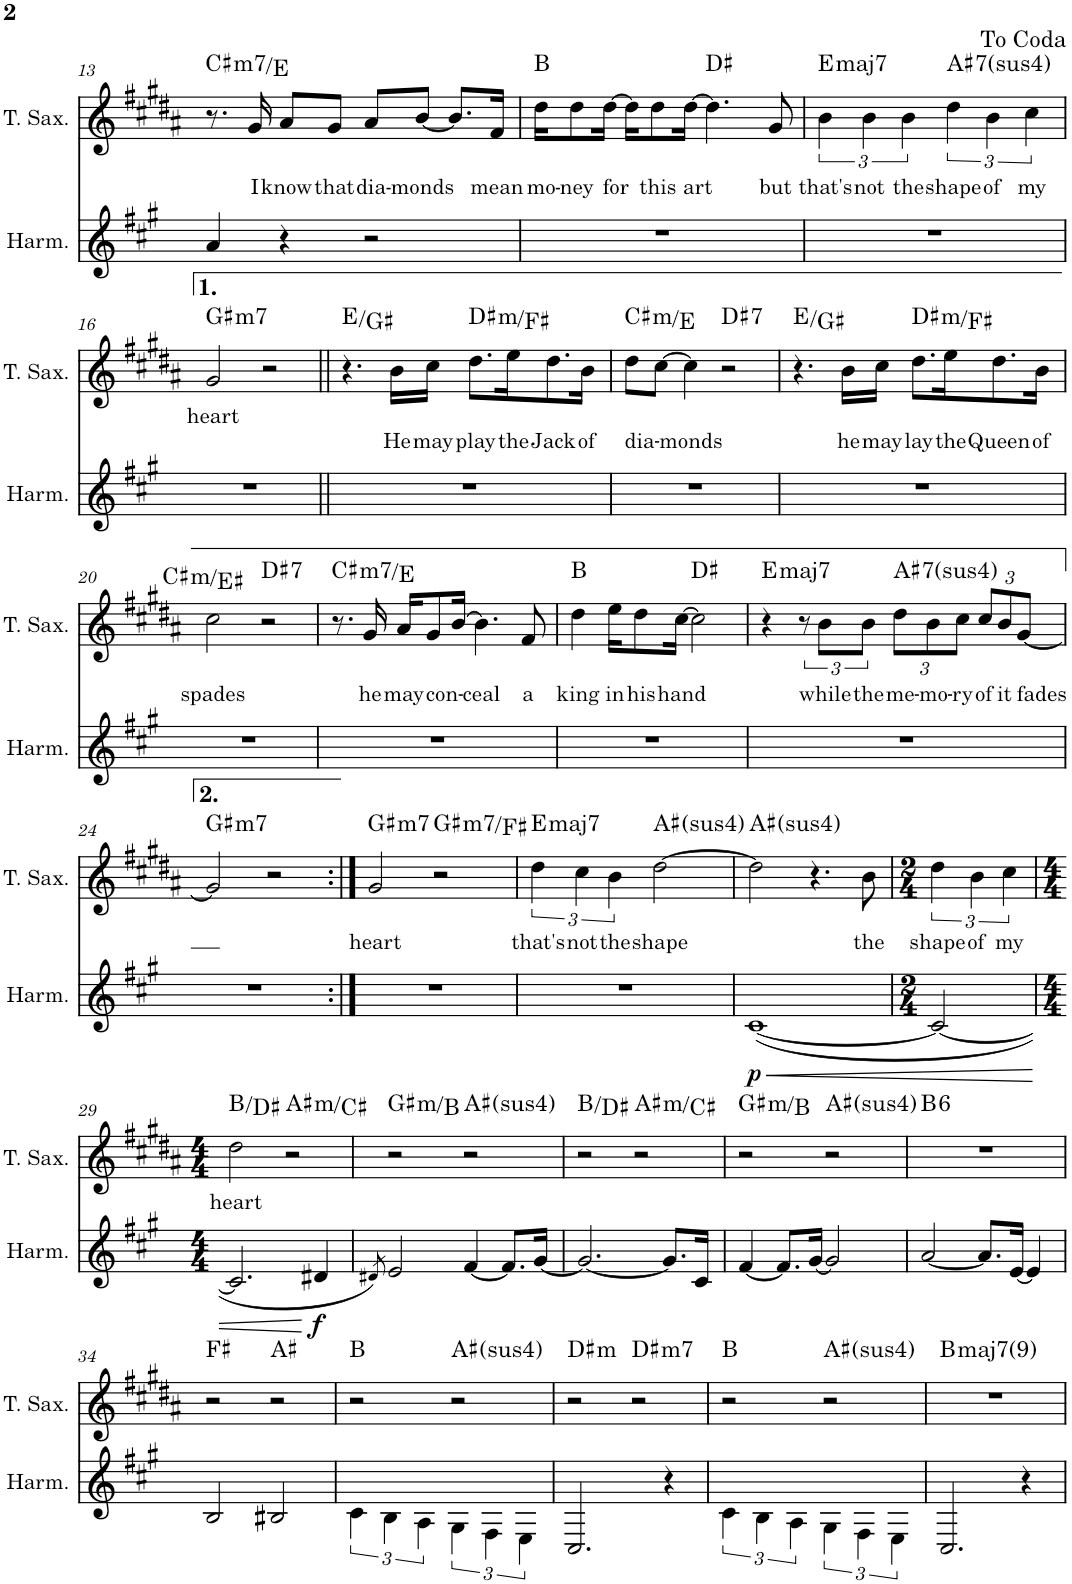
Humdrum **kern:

**kern	**dynam	**kern	**text	**text	**harte
*part2	*part2	*part1	*part1	*part1	*part1
*staff2	*staff2	*staff1	*staff1	*staff1	*
*I"Harmonica	*	*I"Tenor Saxophone	*	*	*
*I'Harm.	*	*I'T. Sax.	*	*	*
!!LO:PB:g=z
*clefG2	*	*clefG2	*	*	*
*	*	*Trd8c14	*	*	*
*k[f#c#g#]	*	*k[f#c#g#d#a#]	*	*	*
*M4/4	*	*M4/4	*	*	*
=13	=13	=13	=13	=13	=13
!	!	!	!	!	!LO:H:kt=m7
4a/	.	8.r	.	.	C#:min7/b3
!	!	!	!LO:LY:b	!	!
.	.	16g#/	I	.	.
!	!	!	!LO:LY:b	!	!
4r	.	8a#/L	know	.	.
!	!	!	!LO:LY:b	!	!
.	.	8g#/J	that	.	.
!	!	!	!LO:LY:b	!	!
2r	.	8a#/L	dia-	.	.
!	!	!	!LO:LY:b	!	!
.	.	[<8b/J	-monds	.	.
.	.	8.b/L]	.	.	.
!	!	!	!LO:LY:b	!	!
.	.	16f#/Jk	mean	.	.
=14	=14	=14	=14	=14	=14
!	!	!	!LO:LY:b	!	!
1r	.	16dd#\KL	mo-	.	B:maj
!	!	!	!LO:LY:b	!	!
.	.	8dd#\	-ney	.	.
!	!	!	!LO:LY:b	!	!
.	.	[>16dd#\Jk	for	.	.
.	.	16dd#\KL]	.	.	.
!	!	!	!LO:LY:b	!	!
.	.	8dd#\	this	.	.
!	!	!	!LO:LY:b	!	!
.	.	[>16dd#\Jk	art	.	.
.	.	4.dd#\]	.	.	D#:maj
!	!	!	!LO:LY:b	!	!
.	.	8g#/	but	.	.
=15	=15	=15	=15	=15	=15
!	!	!	!LO:LY:b	!	!LO:H:kt=maj7
1r	.	6b\	that's	.	E:maj7
!	!	!	!LO:LY:b	!	!
.	.	6b\	not	.	.
!	!	!	!LO:LY:b	!	!
.	.	6b\	the	.	.
!	!	!	!LO:LY:b	!	!LO:H:kt=74
.	.	6dd#\	shape	.	A#:sus4(7)
!	!	!	!LO:LY:b	!	!
.	.	6b\	of	.	.
!	!	!	!LO:LY:b	!	!
.	.	6cc#\	my	.	.
!!LO:LB:g=z
=16	=16	=16	=16	=16	=16
!	!	!	!LO:LY:b	!	!LO:H:kt=m7
1r	.	2g#/	heart	.	G#:min7
.	.	2r	.	.	.
=17||	=17||	=17||	=17||	=17||	=17||
1r	.	4.r	.	.	E:maj/3
!	!	!	!	!LO:LY:b	!
.	.	16b\LL	.	He	.
!	!	!	!	!LO:LY:b	!
.	.	16cc#\JJ	.	may	.
!	!	!	!	!LO:LY:b	!LO:H:kt=m
.	.	8.dd#\L	.	play	D#:min/b3
!	!	!	!	!LO:LY:b	!
.	.	16ee\K	.	the	.
!	!	!	!	!LO:LY:b	!
.	.	8.dd#\	.	Jack	.
!	!	!	!	!LO:LY:b	!
.	.	16b\Jk	.	of	.
=18	=18	=18	=18	=18	=18
!	!	!	!	!LO:LY:b	!LO:H:kt=m
1r	.	8dd#\L	.	dia-	C#:min/b3
.	.	[>8cc#\J	.	.	.
!	!	!	!	!LO:LY:b	!
.	.	4cc#\]	.	-monds	.
!	!	!	!	!	!LO:H:kt=7
.	.	2r	.	.	D#:7
=19	=19	=19	=19	=19	=19
1r	.	4.r	.	.	E:maj/3
!	!	!	!	!LO:LY:b	!
.	.	16b\LL	.	he	.
!	!	!	!	!LO:LY:b	!
.	.	16cc#\JJ	.	may	.
!	!	!	!	!LO:LY:b	!LO:H:kt=m
.	.	8.dd#\L	.	lay	D#:min/b3
!	!	!	!	!LO:LY:b	!
.	.	16ee\K	.	the	.
!	!	!	!	!LO:LY:b	!
.	.	8.dd#\	.	Queen	.
!	!	!	!	!LO:LY:b	!
.	.	16b\Jk	.	of	.
!!LO:LB:g=z
=20	=20	=20	=20	=20	=20
!	!	!	!LO:LY:b	!	!LO:H:kt=m
1r	.	2cc#\	spades	.	C#:min/3
!	!	!	!	!	!LO:H:kt=7
.	.	2r	.	.	D#:7
=21	=21	=21	=21	=21	=21
!	!	!	!	!	!LO:H:kt=m7
1r	.	8.r	.	.	C#:min7/b3
!	!	!	!LO:LY:b	!	!
.	.	16g#/	he	.	.
!	!	!	!LO:LY:b	!	!
.	.	16a#/KL	may	.	.
!	!	!	!LO:LY:b	!	!
.	.	8g#/	con-	.	.
.	.	[>16b/Jk	.	.	.
!	!	!	!LO:LY:b	!	!
.	.	4.b\]	-ceal	.	.
!	!	!	!LO:LY:b	!	!
.	.	8f#/	a	.	.
=22	=22	=22	=22	=22	=22
!	!	!	!LO:LY:b	!	!
1r	.	4dd#\	king	.	B:maj
!	!	!	!LO:LY:b	!	!
.	.	16ee\KL	in	.	.
!	!	!	!LO:LY:b	!	!
.	.	8dd#\	his	.	.
!	!	!	!LO:LY:b	!	!
.	.	[>16cc#\Jk	hand	.	.
.	.	2cc#\]	.	.	D#:maj
=23	=23	=23	=23	=23	=23
!	!	!	!	!	!LO:H:kt=maj7
1r	.	4r	.	.	E:maj7
.	.	12r	.	.	.
!	!	!	!LO:LY:b	!	!
.	.	12b\L	while	.	.
!	!	!	!LO:LY:b	!	!
.	.	12b\J	the	.	.
*	*	*Xbrackettup	*	*	*
!	!	!	!LO:LY:b	!	!LO:H:kt=74
.	.	12dd#\L	me-	.	A#:sus4(7)
!	!	!	!LO:LY:b	!	!
.	.	12b\	-mo-	.	.
!	!	!	!LO:LY:b	!	!
.	.	12cc#\J	-ry	.	.
!	!	!	!LO:LY:b	!	!
.	.	12cc#/L	of	.	.
!	!	!	!LO:LY:b	!	!
.	.	12b/	it	.	.
!	!	!	!LO:LY:b	!	!
.	.	[12g#/J	fades	.	.
!!LO:LB:g=z
=24	=24	=24	=24	=24	=24
!	!	!	!	!	!LO:H:kt=m7
1r	.	2g#/]	.	.	G#:min7
.	.	2r	.	.	.
=25:|!	=25:|!	=25:|!	=25:|!	=25:|!	=25:|!
!	!	!	!LO:LY:b	!	!LO:H:kt=m7
1r	.	2g#/	heart	.	G#:min7
!	!	!	!	!	!LO:H:kt=m7
.	.	2r	.	.	G#:min7/b7
=26	=26	=26	=26	=26	=26
*	*	*brackettup	*	*	*
!	!	!	!LO:LY:b	!	!LO:H:kt=maj7
1r	.	6dd#\	that's	.	E:maj7
!	!	!	!LO:LY:b	!	!
.	.	6cc#\	not	.	.
!	!	!	!LO:LY:b	!	!
.	.	6b\	the	.	.
!	!	!	!LO:LY:b	!	!LO:H:kt=4
.	.	[>2dd#\	shape	.	A#:sus4
=27	=27	=27	=27	=27	=27
!	!LO:HP:b	!	!	!	!
!	!LO:DY:n=1:b	!	!	!	!LO:H:kt=4
([1c#	< p	2dd#\]	.	.	A#:sus4
.	.	4.r	.	.	.
!	!	!	!LO:LY:b	!	!
.	.	8b\	the	.	.
=28	=28	=28	=28	=28	=28
*M2/4	*	*M2/4	*	*	*
!	!	!	!LO:LY:b	!	!
2c#/_	.	6dd#\	shape	.	.
!	!	!	!LO:LY:b	!	!
.	.	6b\	of	.	.
!	!	!	!LO:LY:b	!	!
.	.	6cc#\	my	.	.
!!LO:LB:g=z
=29	=29	=29	=29	=29	=29
*M4/4	*	*M4/4	*	*	*
!	!	!	!LO:LY:b	!	!
2.c#/]	.	2dd#\	heart	.	B:maj/3
!	!	!	!	!	!LO:H:kt=m
.	.	2r	.	.	A#:min/b3
!	!LO:DY:n=1:b	!	!	!	!
4d#X/	[ f	.	.	.	.
=30	=30	=30	=30	=30	=30
8qd#X/)	.	.	.	.	.
!	!	!	!	!	!LO:H:kt=m
2e/	.	2r	.	.	G#:min/b3
!	!	!	!	!	!LO:H:kt=4
[4f#/	.	2r	.	.	A#:sus4
8.f#/L]	.	.	.	.	.
[16g#/Jk	.	.	.	.	.
=31	=31	=31	=31	=31	=31
2.g#/_	.	2r	.	.	B:maj/3
!	!	!	!	!	!LO:H:kt=m
.	.	2r	.	.	A#:min/b3
8.g#/L]	.	.	.	.	.
16c#/Jk	.	.	.	.	.
=32	=32	=32	=32	=32	=32
!	!	!	!	!	!LO:H:kt=m
[4f#/	.	2r	.	.	G#:min/b3
8.f#/L]	.	.	.	.	.
[16g#/Jk	.	.	.	.	.
!	!	!	!	!	!LO:H:kt=4
2g#/]	.	2r	.	.	A#:sus4
=33	=33	=33	=33	=33	=33
!	!	!	!	!	!LO:H:kt=6
[2a/	.	1r	.	.	B:maj6
8.a/L]	.	.	.	.	.
[16e/Jk	.	.	.	.	.
4e/]	.	.	.	.	.
!!LO:LB:g=z
=34	=34	=34	=34	=34	=34
2B/	.	2r	.	.	F#:maj
2B#X/	.	2r	.	.	A#:maj
=35	=35	=35	=35	=35	=35
6c#\	.	2r	.	.	B:maj
6B\	.	.	.	.	.
6A\	.	.	.	.	.
!	!	!	!	!	!LO:H:kt=4
6G#\	.	2r	.	.	A#:sus4
6F#\	.	.	.	.	.
6E\	.	.	.	.	.
=36	=36	=36	=36	=36	=36
!	!	!	!	!	!LO:H:kt=m
2.C#/	.	2r	.	.	D#:min
!	!	!	!	!	!LO:H:kt=m7
.	.	2r	.	.	D#:min7
4r	.	.	.	.	.
=37	=37	=37	=37	=37	=37
6c#\	.	2r	.	.	B:maj
6B\	.	.	.	.	.
6A\	.	.	.	.	.
!	!	!	!	!	!LO:H:kt=4
6G#\	.	2r	.	.	A#:sus4
6F#\	.	.	.	.	.
6E\	.	.	.	.	.
=38	=38	=38	=38	=38	=38
!	!	!	!	!	!LO:H:kt=maj7
2.C#/	.	1r	.	.	B:maj7(9)
4r	.	.	.	.	.
=	=	=	=	=	=
*-	*-	*-	*-	*-	*-
